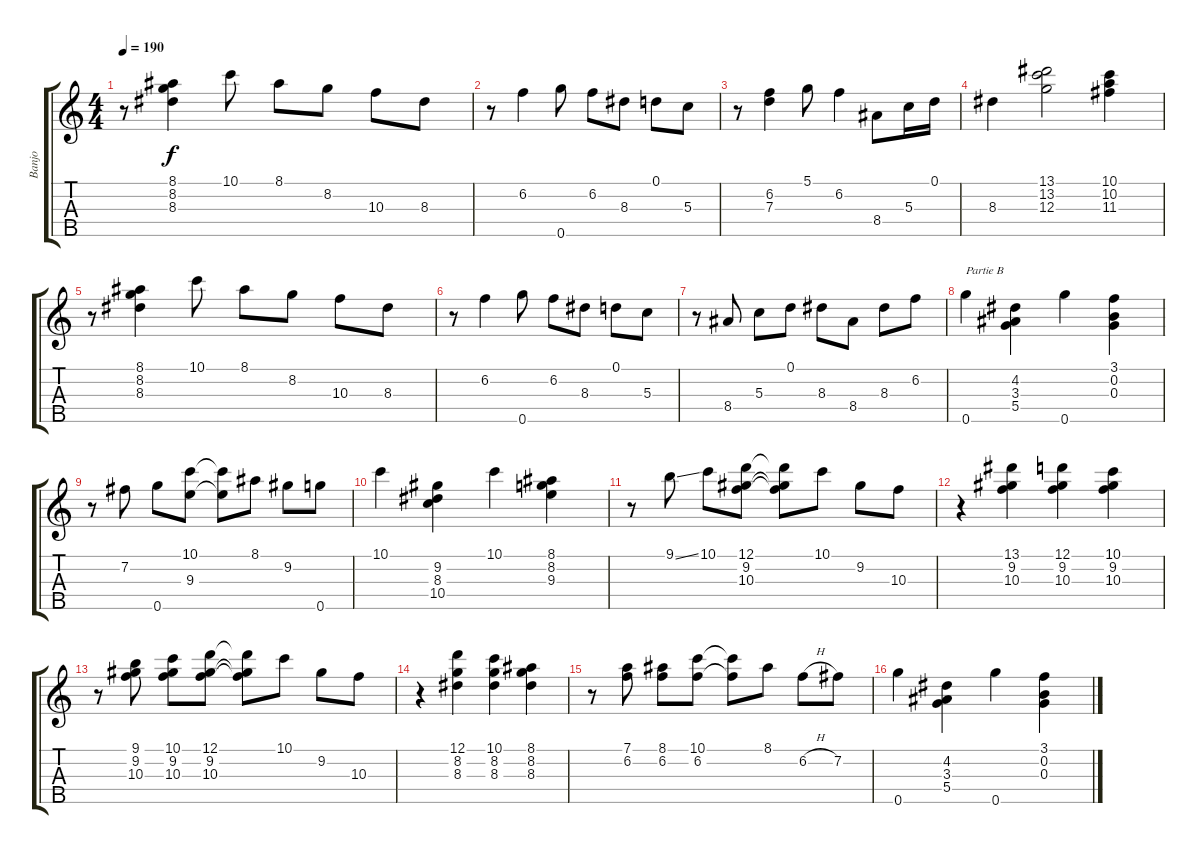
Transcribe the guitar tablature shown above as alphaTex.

\track ("Banjo" "Banjo") {instrument banjo}
\staff {score tabs}
\tuning (D4 B3 G3 D3 G4) {hide}
\displaytranspose 12
\ts (4 4)
\tempo 190
\clef g2
\ks c
r.8{dy f} (8.1 8.2 8.3).4 10.1.8 8.1.8 8.2.8 10.3.8 8.3.8 |
r.8 6.2.4 0.5.8 6.2.8 8.3.8 0.1.8 5.3.8 |
r.8 (6.2 7.3).4 5.1.8 6.2.4 8.4.8 5.3.16 0.1.16 |
8.3.4 (13.1 13.2 12.3).2 (10.1 10.2 11.3).4 |
r.8 (8.1 8.2 8.3).4 10.1.8 8.1.8 8.2.8 10.3.8 8.3.8 |
r.8 6.2.4 0.5.8 6.2.8 8.3.8 0.1.8 5.3.8 |
r.8 8.4.8 5.3.8 0.1.8 8.3.8 8.4.8 8.3.8 6.2.8 |
0.5.4{txt "Partie B"} (4.2 3.3 5.4).4 0.5.4 (3.1 0.2 0.3).4 |
r.8 7.2.8 0.5.8 (10.1 9.3).8 (10.1{t} 9.3{t}).8 8.1.8 9.2.8 0.5.8 |
10.1.4 (9.2 8.3 10.4).4 10.1.4 (8.1 8.2 9.3).4 |
r.8 9.1{ss}.8 10.1.8 (12.1 9.2 10.3).8 (12.1{t} 9.2{t} 10.3{t}).8 10.1.8 9.2.8 10.3.8 |
r.4 (13.1 9.2 10.3).4 (12.1 9.2 10.3).4 (10.1 9.2 10.3).4 |
r.8 (9.1 9.2 10.3).8 (10.1 9.2 10.3).8 (12.1 9.2 10.3).8 (12.1{t} 9.2{t} 10.3{t}).8 10.1.8 9.2.8 10.3.8 |
r.4 (12.1 8.2 8.3).4 (10.1 8.2 8.3).4 (8.1 8.2 8.3).4 |
r.8 (7.1 6.2).8 (8.1 6.2).8 (10.1 6.2).8 (10.1{t} 6.2{t}).8 8.1.8 6.2{h}.8 7.2.8 |
0.5.4 (4.2 3.3 5.4).4 0.5.4 (3.1 0.2 0.3).4
